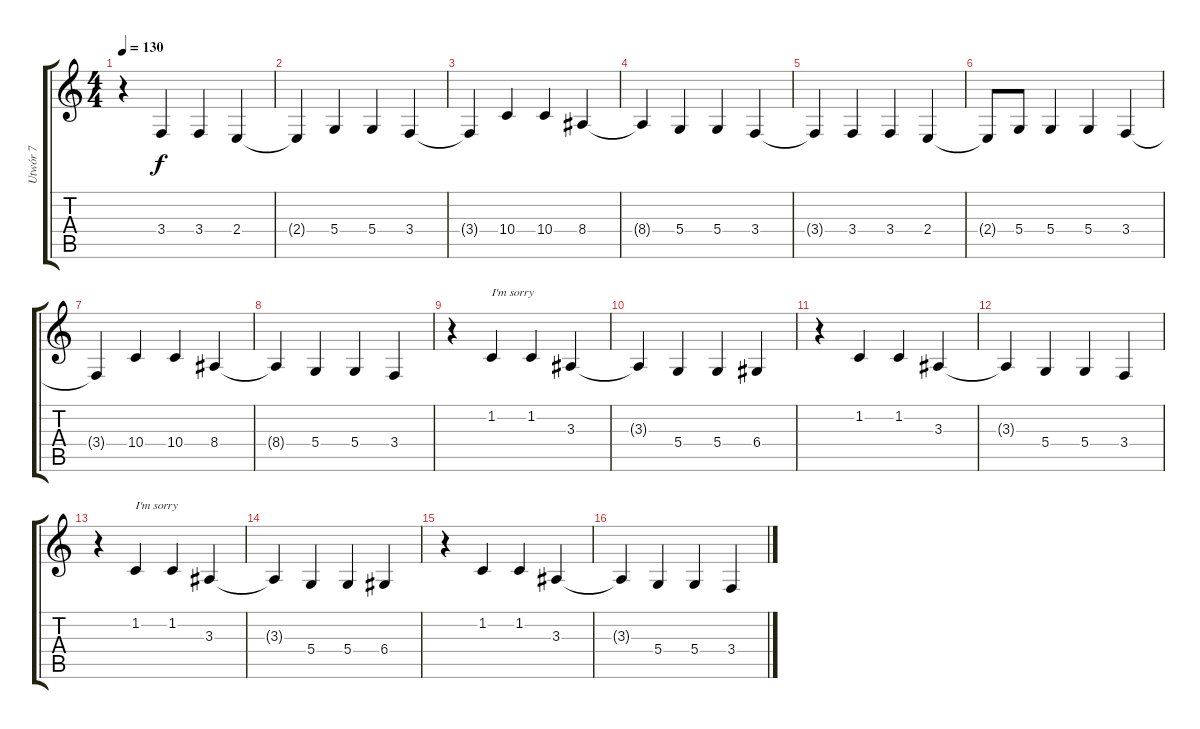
\track ("Utwór 7" "Utwór 7") {instrument tenorsax}
\staff {score tabs}
\tuning (E4 B3 G3 D3 A2 E2) {hide}
\ts (4 4)
\tempo 130
\clef g2
\ks c
r.4{dy f} 3.4.4 3.4.4 2.4.4 |
2.4{t}.4 5.4.4 5.4.4 3.4.4 |
3.4{t}.4 10.4.4 10.4.4 8.4.4 |
8.4{t}.4 5.4.4 5.4.4 3.4.4 |
3.4{t}.4 3.4.4 3.4.4 2.4.4 |
2.4{t}.8 5.4.8 5.4.4 5.4.4 3.4.4 |
3.4{t}.4 10.4.4 10.4.4 8.4.4 |
8.4{t}.4 5.4.4 5.4.4 3.4.4 |
r.4 1.2.4{txt "I'm sorry"} 1.2.4 3.3.4 |
3.3{t}.4 5.4.4 5.4.4 6.4.4 |
r.4 1.2.4 1.2.4 3.3.4 |
3.3{t}.4 5.4.4 5.4.4 3.4.4 |
r.4 1.2.4{txt "I'm sorry"} 1.2.4 3.3.4 |
3.3{t}.4 5.4.4 5.4.4 6.4.4 |
r.4 1.2.4 1.2.4 3.3.4 |
3.3{t}.4 5.4.4 5.4.4 3.4.4
